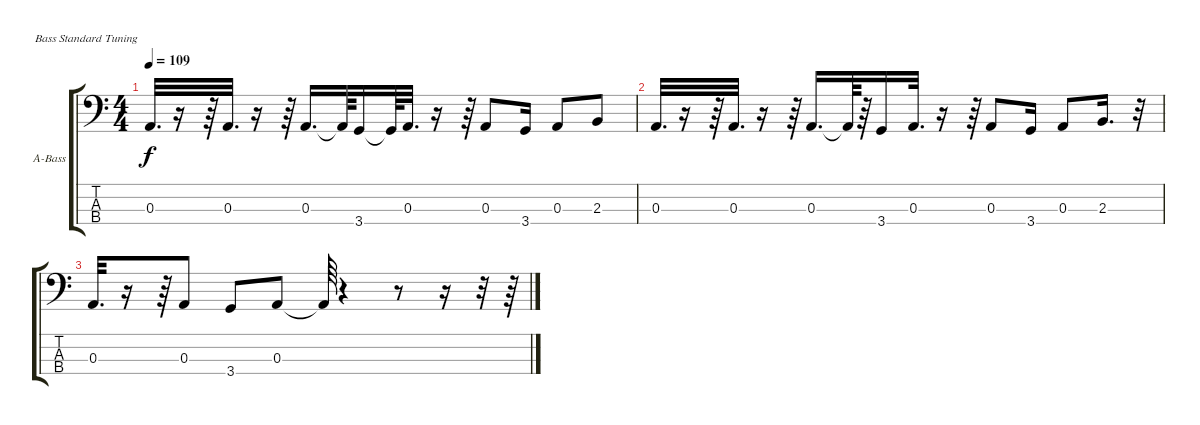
\bracketExtendMode groupsimilarinstruments
\firstSystemTrackNameOrientation horizontal
\otherSystemsTrackNameOrientation horizontal
\track ("Organ" "A-Bass") {instrument acousticgrandpiano}
\staff {score tabs}
\tuning (G2 D2 A1 E1)
\displaytranspose 12
\ts (4 4)
\tempo 109
\clef f4
\ks c
0.3.32{d dy f} r.16 r.64 0.3.32{d} r.16 r.64 0.3.16{d} 0.3{t}.64 3.4.16 3.4{t}.64 0.3.32{d} r.16 r.64 0.3.8 3.4.16 0.3.8 2.3.8 |
0.3.32{d} r.16 r.64 0.3.32{d} r.16 r.64 0.3.16{d} 0.3{t}.64 r.64 3.4.16 0.3.32{d} r.16 r.64 0.3.8 3.4.16 0.3.8 2.3.16{d} r.32 |
0.3.32{d} r.16 r.64 0.3.8 3.4.8 0.3.8 0.3{t}.64 r.4 r.8 r.16 r.32 r.64
